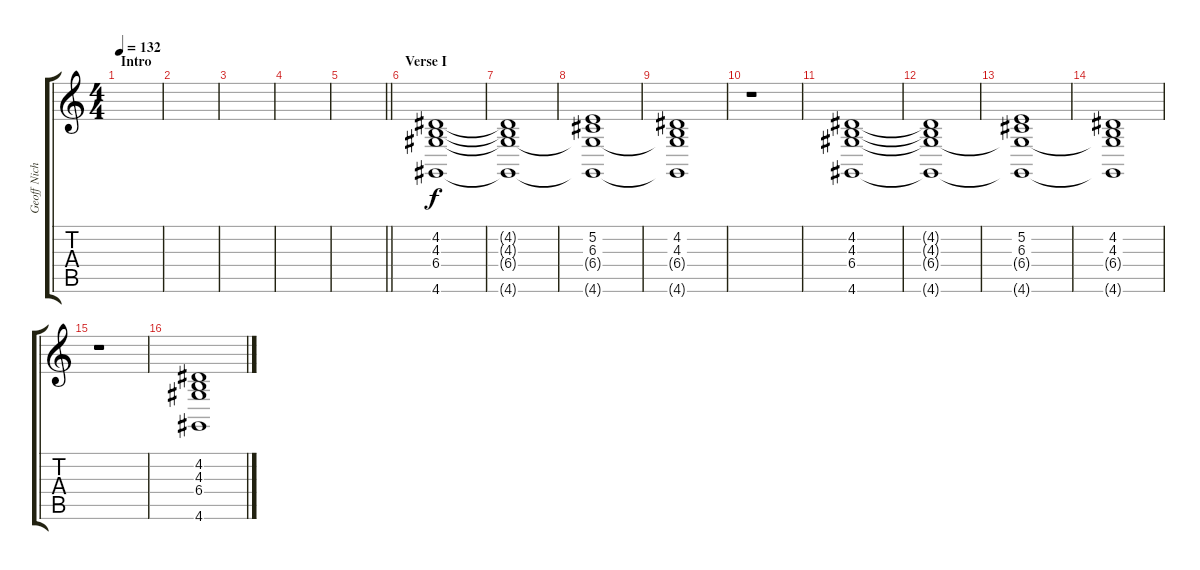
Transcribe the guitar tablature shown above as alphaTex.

\track ("Geoff Nicholls" "Geoff Nich") {instrument churchorgan}
\staff {score tabs}
\tuning (E4 B3 G3 D3 A2 E2) {hide}
\ts (4 4)
\section ("" "Intro")
\tempo 132
\clef g2
\ks c
|
|
|
|
\barLineRight lightlight
|
\section ("" "Verse I")
(4.2 4.3 6.4 4.6).1{volume 8} |
(4.2{t} 4.3{t} 6.4{t} 4.6{t}).1 |
(5.2 6.3 6.4{t} 4.6{t}).1 |
(4.2 4.3 6.4{t} 4.6{t}).1{volume 7} |
r.1 |
(4.2 4.3 6.4 4.6).1{volume 8} |
(4.2{t} 4.3{t} 6.4{t} 4.6{t}).1 |
(5.2 6.3 6.4{t} 4.6{t}).1 |
(4.2 4.3 6.4{t} 4.6{t}).1{volume 7} |
r.1 |
(4.2 4.3 6.4 4.6).1{volume 8}
